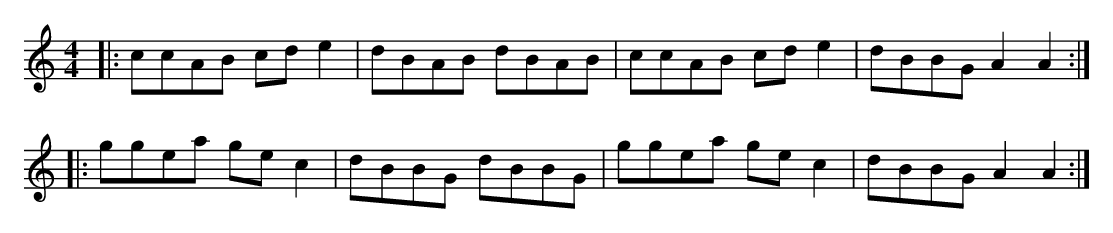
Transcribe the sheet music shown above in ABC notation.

X:1
M:4/4
K:Amin
|:ccAB cde2|dBAB dBAB|ccAB cde2|dBBG A2A2:|
|:ggea gec2|dBBG dBBG|ggea gec2|dBBG A2A2:|
